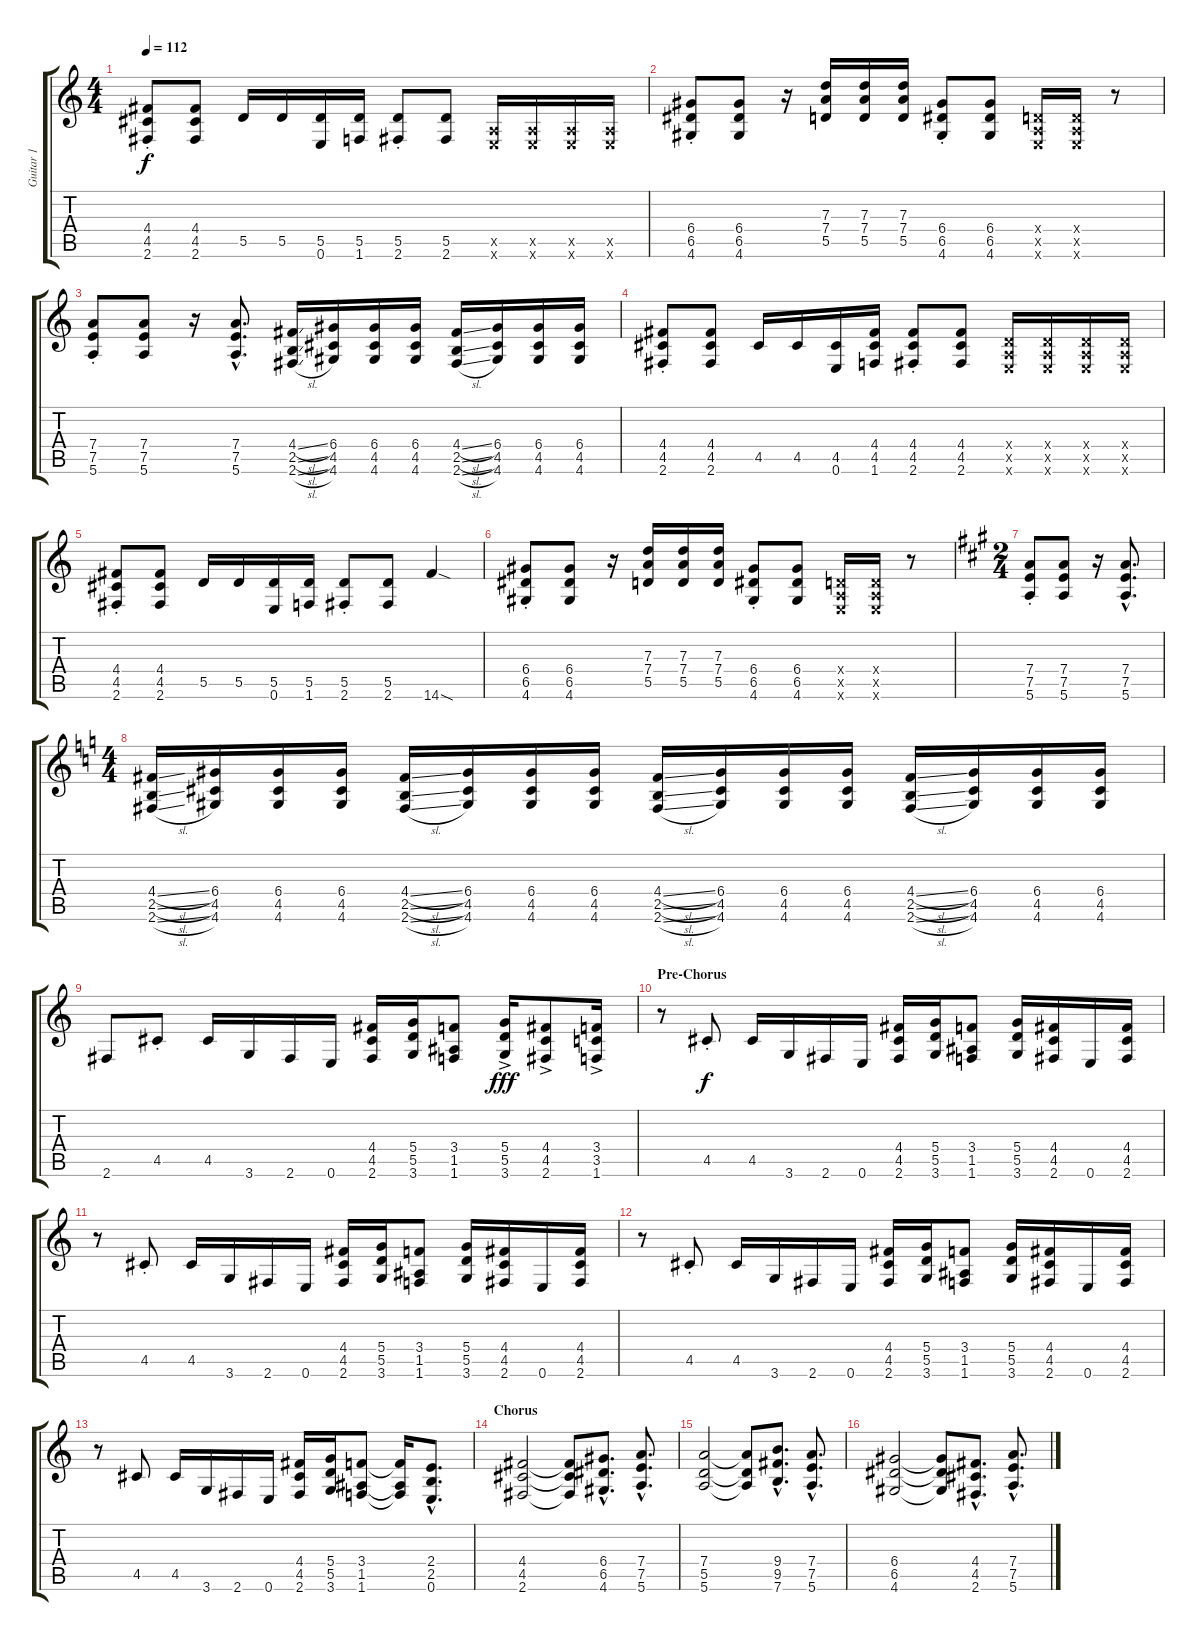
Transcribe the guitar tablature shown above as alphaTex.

\track ("Guitar 1" "Guitar 1") {instrument distortionguitar}
\staff {score tabs}
\tuning (E4 B3 G3 D3 A2 E2) {hide}
\ts (4 4)
\tempo 112
\clef g2
\ks c
(4.4{st} 4.5{st} 2.6{st}).8{dy f} (4.4 4.5 2.6).8 5.5.16 5.5.16 (5.5 0.6).16 (5.5 1.6).16 (5.5{st} 2.6{st}).8 (5.5 2.6).8 (0.5{x} 0.6{x}).16 (0.5{x} 0.6{x}).16 (0.5{x} 0.6{x}).16 (0.5{x} 0.6{x}).16 |
(6.4{st} 6.5{st} 4.6{st}).8 (6.4 6.5 4.6).8 r.16 (7.3 7.4 5.5).16 (7.3 7.4 5.5).16 (7.3 7.4 5.5).16 (6.4{st} 6.5{st} 4.6{st}).8 (6.4 6.5 4.6).8 (0.4{x} 0.5{x} 0.6{x}).16 (0.4{x} 0.5{x} 0.6{x}).16 r.8 |
(7.4{st} 7.5{st} 5.6{st}).8 (7.4 7.5 5.6).8 r.16 (7.4{hac} 7.5{hac} 5.6{hac}).8{d} (4.4{sl} 2.5{sl} 2.6{sl}).16 (6.4 4.5 4.6).16 (6.4 4.5 4.6).16 (6.4 4.5 4.6).16 (4.4{sl} 2.5{sl} 2.6{sl}).16 (6.4 4.5 4.6).16 (6.4 4.5 4.6).16 (6.4 4.5 4.6).16 |
(4.4{st} 4.5{st} 2.6{st}).8 (4.4 4.5 2.6).8 4.5.16 4.5.16 (4.5 0.6).16 (4.4 4.5 1.6).16 (4.4{st} 4.5{st} 2.6{st}).8 (4.4 4.5 2.6).8 (0.4{x} 0.5{x} 0.6{x}).16 (0.4{x} 0.5{x} 0.6{x}).16 (0.4{x} 0.5{x} 0.6{x}).16 (0.4{x} 0.5{x} 0.6{x}).16 |
(4.4{st} 4.5{st} 2.6{st}).8 (4.4 4.5 2.6).8 5.5.16 5.5.16 (5.5 0.6).16 (5.5 1.6).16 (5.5{st} 2.6{st}).8 (5.5 2.6).8 14.6{sod}.4 |
(6.4{st} 6.5{st} 4.6{st}).8 (6.4 6.5 4.6).8 r.16 (7.3 7.4 5.5).16 (7.3 7.4 5.5).16 (7.3 7.4 5.5).16 (6.4{st} 6.5{st} 4.6{st}).8 (6.4 6.5 4.6).8 (0.4{x} 0.5{x} 0.6{x}).16 (0.4{x} 0.5{x} 0.6{x}).16 r.8 |
\ts (2 4)
\ks a
(7.4{st} 7.5{st} 5.6{st}).8 (7.4 7.5 5.6).8 r.16 (7.4{hac} 7.5{hac} 5.6{hac}).8{d} |
\ts (4 4)
\ks c
(4.4{sl} 2.5{sl} 2.6{sl}).16 (6.4 4.5 4.6).16 (6.4 4.5 4.6).16 (6.4 4.5 4.6).16 (4.4{sl} 2.5{sl} 2.6{sl}).16 (6.4 4.5 4.6).16 (6.4 4.5 4.6).16 (6.4 4.5 4.6).16 (4.4{sl} 2.5{sl} 2.6{sl}).16 (6.4 4.5 4.6).16 (6.4 4.5 4.6).16 (6.4 4.5 4.6).16 (4.4{sl} 2.5{sl} 2.6{sl}).16 (6.4 4.5 4.6).16 (6.4 4.5 4.6).16 (6.4 4.5 4.6).16 |
2.6.8{volume 9} 4.5{st}.8 4.5.16 3.6.16 2.6.16 0.6.16 (4.4 4.5 2.6).16 (5.4 5.5 3.6).16 (3.4 1.5 1.6).8 (5.4{ac} 5.5{ac} 3.6{ac}).16{dy fff volume 16} (4.4{ac} 4.5{ac} 2.6{ac}).8 (3.4{ac} 3.5{ac} 1.6{ac}).16 |
\section ("" "Pre-Chorus")
r.8 4.5{st}.8{dy f} 4.5.16 3.6.16 2.6.16 0.6.16 (4.4 4.5 2.6).16 (5.4 5.5 3.6).16 (3.4 1.5 1.6).8 (5.4 5.5 3.6).16 (4.4 4.5 2.6).16 0.6.16 (4.4 4.5 2.6).16 |
r.8 4.5{st}.8 4.5.16 3.6.16 2.6.16 0.6.16 (4.4 4.5 2.6).16 (5.4 5.5 3.6).16 (3.4 1.5 1.6).8 (5.4 5.5 3.6).16 (4.4 4.5 2.6).16 0.6.16 (4.4 4.5 2.6).16 |
r.8 4.5{st}.8 4.5.16 3.6.16 2.6.16 0.6.16 (4.4 4.5 2.6).16 (5.4 5.5 3.6).16 (3.4 1.5 1.6).8 (5.4 5.5 3.6).16 (4.4 4.5 2.6).16 0.6.16 (4.4 4.5 2.6).16 |
r.8 4.5.8 4.5.16 3.6.16 2.6.16 0.6.16 (4.4 4.5 2.6).16 (5.4 5.5 3.6).16 (3.4 1.5 1.6).8 (3.4{t} 1.5{t} 1.6{t}).16 (2.4{hac} 2.5{hac} 0.6{hac}).8{d} |
\section ("" "Chorus")
(4.4 4.5 2.6).2 (4.4{t} 4.5{t} 2.6{t}).8 (6.4{hac} 6.5{hac} 4.6{hac}).8{d} (7.4{hac} 7.5{hac} 5.6{hac}).8{d} |
(7.4 5.5 5.6).2 (7.4{t} 5.5{t} 5.6{t}).8 (9.4{hac} 9.5{hac} 7.6{hac}).8{d} (7.4{hac} 7.5{hac} 5.6{hac}).8{d} |
(6.4 6.5 4.6).2 (6.4{t} 6.5{t} 4.6{t}).8 (4.4{hac} 4.5{hac} 2.6{hac}).8{d} (7.4{hac} 7.5{hac} 5.6{hac}).8{d}
